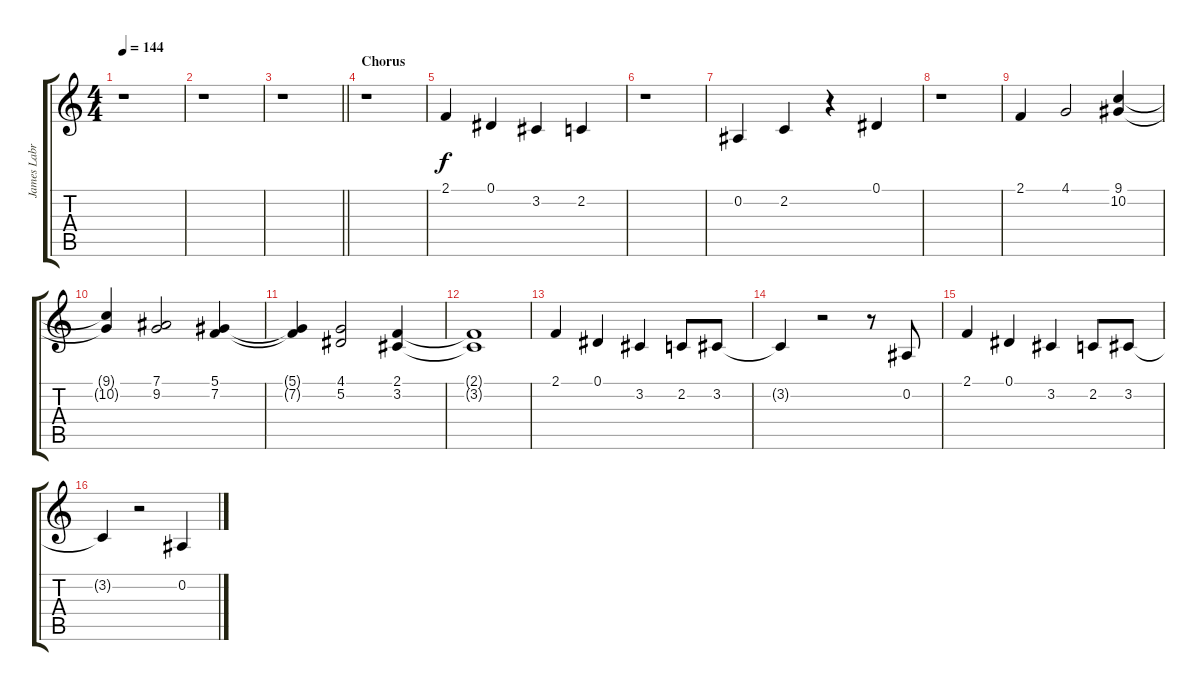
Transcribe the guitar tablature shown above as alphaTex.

\track ("James Labrie" "James Labr") {instrument lead1square}
\staff {score tabs}
\tuning (Eb4 Bb3 Gb3 Db3 Ab2 Eb2) {hide}
\ts (4 4)
\tempo 144
\clef g2
\ks c
r.1{dy f} |
r.1 |
\barLineRight lightlight
r.1 |
\section ("" "Chorus")
r.1 |
2.1.4 0.1.4 3.2.4 2.2.4 |
r.1 |
0.2.4 2.2.4 r.4 0.1.4 |
r.1 |
2.1.4 4.1.2 (9.1 10.2).4 |
(9.1{t} 10.2{t}).4 (7.1 9.2).2 (5.1 7.2).4 |
(5.1{t} 7.2{t}).4 (4.1 5.2).2 (2.1 3.2).4 |
(2.1{t} 3.2{t}).1 |
2.1.4 0.1.4 3.2.4 2.2.8 3.2.8 |
3.2{t}.4 r.2 r.8 0.2.8 |
2.1.4 0.1.4 3.2.4 2.2.8 3.2.8 |
3.2{t}.4 r.2 0.2.4
